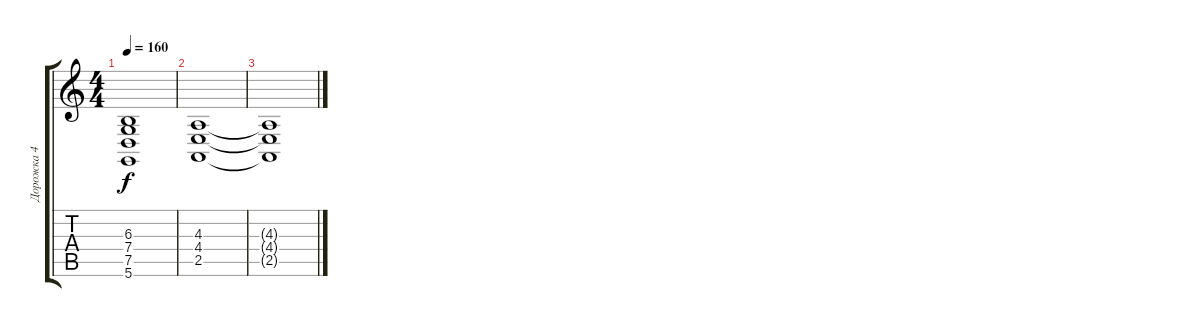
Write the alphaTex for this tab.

\track ("Дорожка 4" "Дорожка 4") {instrument stringensemble1}
\staff {score tabs}
\tuning (D4 A3 F3 C3 G2 D2) {hide}
\ts (4 4)
\tempo 160
\clef g2
\ks c
(6.3 7.4 7.5 5.6).1{dy f} |
(4.3 4.4 2.5).1 |
(4.3{t} 4.4{t} 2.5{t}).1
